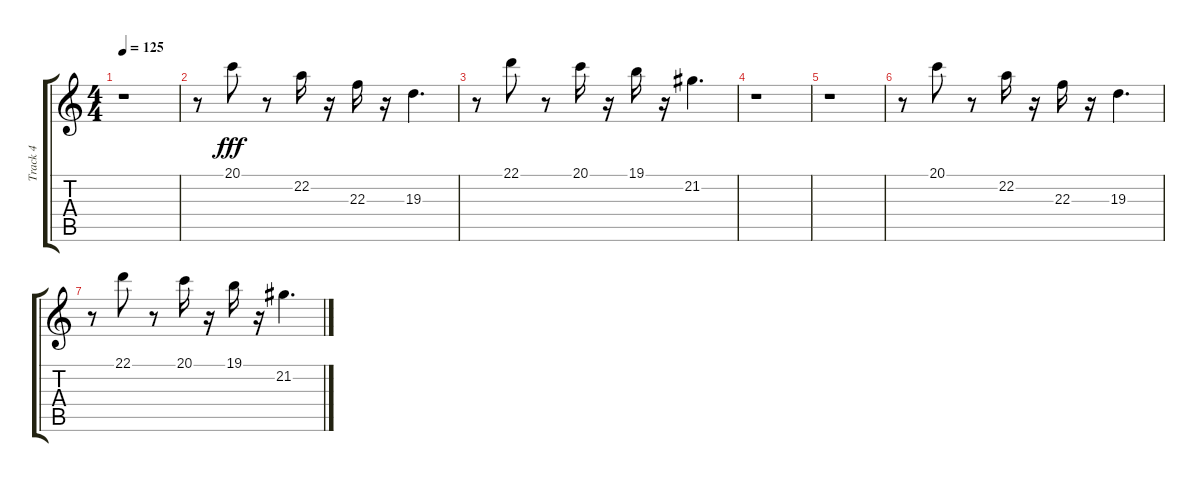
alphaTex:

\track ("Track 4" "Track 4") {instrument lead2sawtooth}
\staff {score tabs}
\tuning (E4 B3 G3 D3 A2 E2) {hide}
\ts (4 4)
\tempo 125
\clef g2
\ks c
r.1{dy fff} |
r.8 20.1.8 r.8 22.2.16 r.16 22.3.16 r.16 19.3.4{d} |
r.8 22.1.8 r.8 20.1.16 r.16 19.1.16 r.16 21.2.4{d} |
r.1 |
r.1 |
r.8 20.1.8 r.8 22.2.16 r.16 22.3.16 r.16 19.3.4{d} |
r.8 22.1.8 r.8 20.1.16 r.16 19.1.16 r.16 21.2.4{d}
